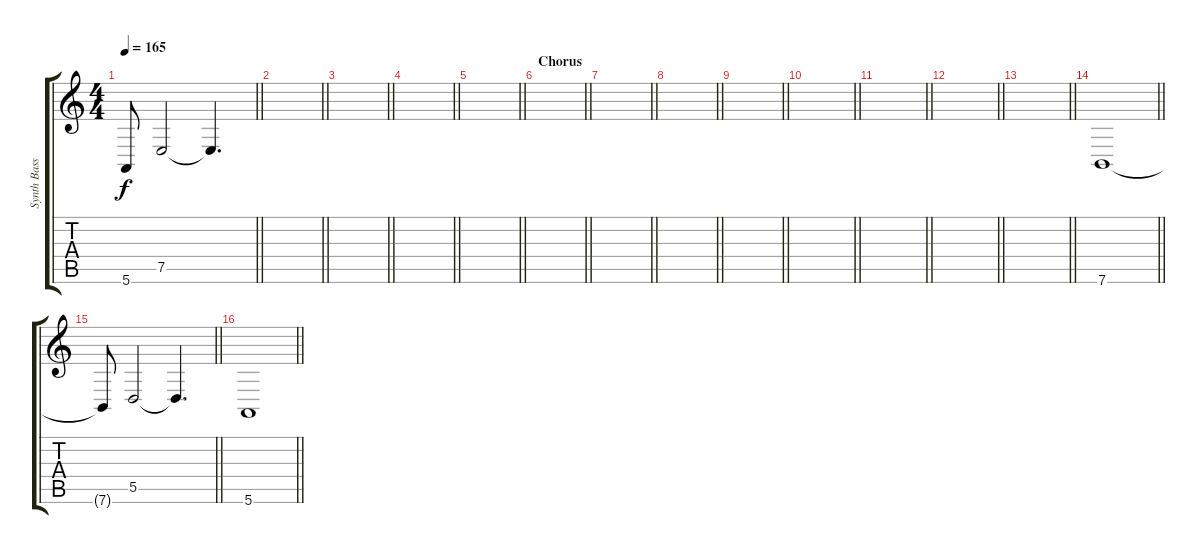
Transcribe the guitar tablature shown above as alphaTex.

\track ("Synth Bass" "Synth Bass") {instrument synthbrass1}
\staff {score tabs}
\tuning (E4 B3 G3 D3 A2 E2) {hide}
\ts (4 4)
\tempo 165
\clef g2
\barLineRight lightlight
\ks c
5.6{t}.8{dy f} 7.5.2 7.5{t}.4{d} |
\barLineRight lightlight
|
\barLineRight lightlight
|
\barLineRight lightlight
|
\barLineRight lightlight
|
\section ("" "Chorus")
\barLineRight lightlight
|
\barLineRight lightlight
|
\barLineRight lightlight
|
\barLineRight lightlight
|
\barLineRight lightlight
|
\barLineRight lightlight
|
\barLineRight lightlight
|
\barLineRight lightlight
|
\barLineRight lightlight
7.6.1 |
\barLineRight lightlight
7.6{t}.8 5.5.2 5.5{t}.4{d} |
\barLineRight lightlight
5.6.1
